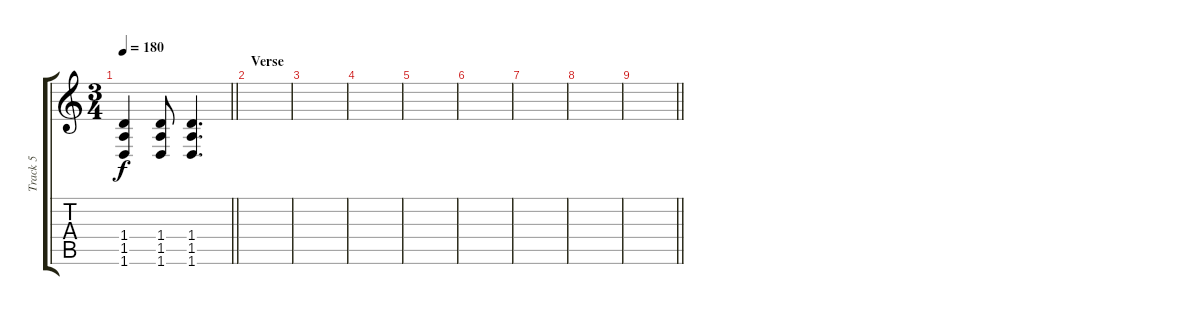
\track ("Track 5" "Track 5") {instrument distortionguitar}
\staff {score tabs}
\tuning (Eb4 Bb3 Gb3 Db3 Ab2 Db2) {hide}
\ts (3 4)
\tempo 180
\clef g2
\barLineRight lightlight
\ks c
(1.4 1.5 1.6).4{dy f} (1.4 1.5 1.6).8 (1.4 1.5 1.6).4{d} |
\section ("" "Verse")
|
|
|
|
|
|
|
\barLineRight lightlight
